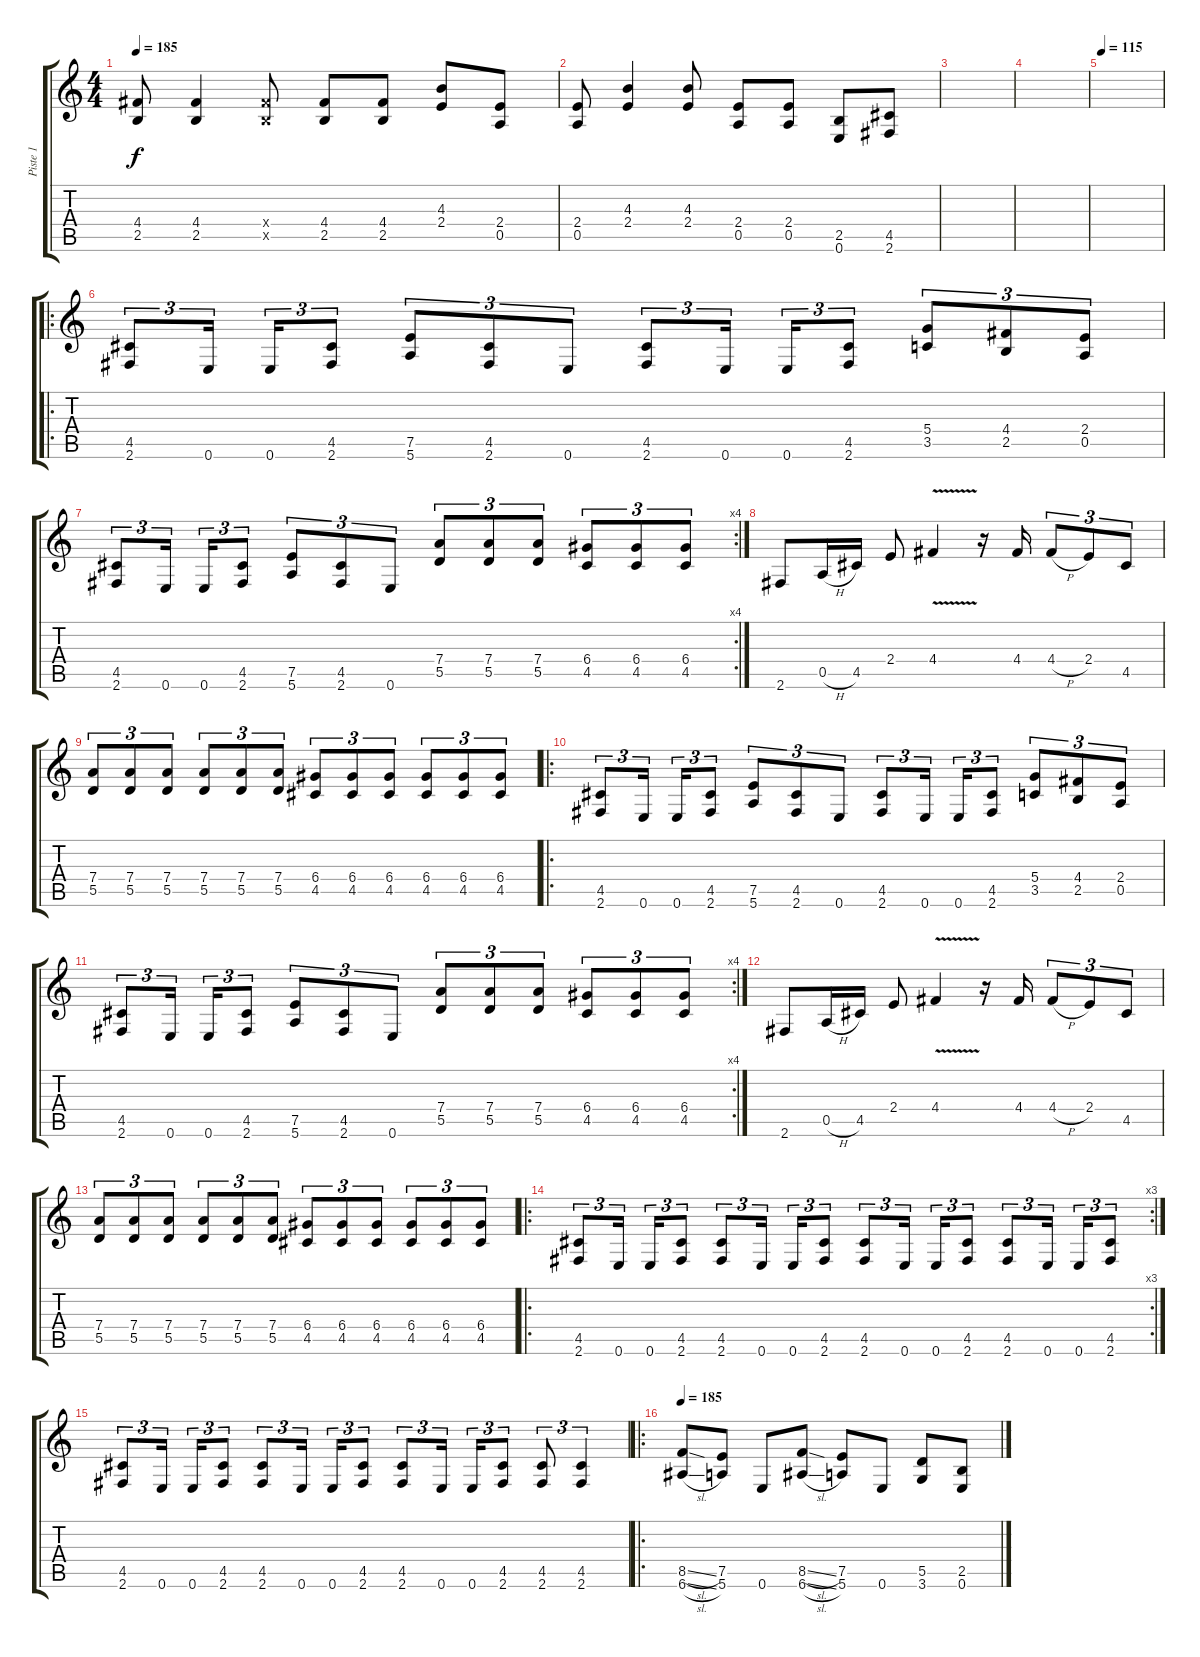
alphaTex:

\track ("Piste 1" "Piste 1") {instrument distortionguitar}
\staff {score tabs}
\tuning (E4 B3 G3 D3 A2 E2) {hide}
\ts (4 4)
\tempo 185
\clef g2
\ks c
(4.4 2.5).8{dy f} (4.4 2.5).4 (4.4{x} 2.5{x}).8 (4.4 2.5).8 (4.4 2.5).8 (4.3 2.4).8 (2.4 0.5).8 |
(2.4 0.5).8 (4.3 2.4).4 (4.3 2.4).8 (2.4 0.5).8 (2.4 0.5).8 (2.5 0.6).8 (4.5 2.6).8 |
|
|
\tempo 115
|
\ro
(4.5 2.6).8{tu (3 2)} 0.6.16{tu (3 2) beam splitsecondary} 0.6.16{tu (3 2)} (4.5 2.6).8{tu (3 2)} (7.5 5.6).8{tu (3 2)} (4.5 2.6).8{tu (3 2)} 0.6.8{tu (3 2)} (4.5 2.6).8{tu (3 2)} 0.6.16{tu (3 2) beam splitsecondary} 0.6.16{tu (3 2)} (4.5 2.6).8{tu (3 2)} (5.4 3.5).8{tu (3 2)} (4.4 2.5).8{tu (3 2)} (2.4 0.5).8{tu (3 2)} |
\rc 4
(4.5 2.6).8{tu (3 2)} 0.6.16{tu (3 2) beam splitsecondary} 0.6.16{tu (3 2)} (4.5 2.6).8{tu (3 2)} (7.5 5.6).8{tu (3 2)} (4.5 2.6).8{tu (3 2)} 0.6.8{tu (3 2)} (7.4 5.5).8{tu (3 2)} (7.4 5.5).8{tu (3 2)} (7.4 5.5).8{tu (3 2)} (6.4 4.5).8{tu (3 2)} (6.4 4.5).8{tu (3 2)} (6.4 4.5).8{tu (3 2)} |
2.6.8 0.5{h}.16 4.5.16 2.4.8 4.4{v}.4 r.16 4.4.16 4.4{h}.8{tu (3 2)} 2.4.8{tu (3 2)} 4.5.8{tu (3 2)} |
(7.4 5.5).8{tu (3 2)} (7.4 5.5).8{tu (3 2)} (7.4 5.5).8{tu (3 2)} (7.4 5.5).8{tu (3 2)} (7.4 5.5).8{tu (3 2)} (7.4 5.5).8{tu (3 2)} (6.4 4.5).8{tu (3 2)} (6.4 4.5).8{tu (3 2)} (6.4 4.5).8{tu (3 2)} (6.4 4.5).8{tu (3 2)} (6.4 4.5).8{tu (3 2)} (6.4 4.5).8{tu (3 2)} |
\ro
(4.5 2.6).8{tu (3 2)} 0.6.16{tu (3 2) beam splitsecondary} 0.6.16{tu (3 2)} (4.5 2.6).8{tu (3 2)} (7.5 5.6).8{tu (3 2)} (4.5 2.6).8{tu (3 2)} 0.6.8{tu (3 2)} (4.5 2.6).8{tu (3 2)} 0.6.16{tu (3 2) beam splitsecondary} 0.6.16{tu (3 2)} (4.5 2.6).8{tu (3 2)} (5.4 3.5).8{tu (3 2)} (4.4 2.5).8{tu (3 2)} (2.4 0.5).8{tu (3 2)} |
\rc 4
(4.5 2.6).8{tu (3 2)} 0.6.16{tu (3 2) beam splitsecondary} 0.6.16{tu (3 2)} (4.5 2.6).8{tu (3 2)} (7.5 5.6).8{tu (3 2)} (4.5 2.6).8{tu (3 2)} 0.6.8{tu (3 2)} (7.4 5.5).8{tu (3 2)} (7.4 5.5).8{tu (3 2)} (7.4 5.5).8{tu (3 2)} (6.4 4.5).8{tu (3 2)} (6.4 4.5).8{tu (3 2)} (6.4 4.5).8{tu (3 2)} |
2.6.8 0.5{h}.16 4.5.16 2.4.8 4.4{v}.4 r.16 4.4.16 4.4{h}.8{tu (3 2)} 2.4.8{tu (3 2)} 4.5.8{tu (3 2)} |
(7.4 5.5).8{tu (3 2)} (7.4 5.5).8{tu (3 2)} (7.4 5.5).8{tu (3 2)} (7.4 5.5).8{tu (3 2)} (7.4 5.5).8{tu (3 2)} (7.4 5.5).8{tu (3 2)} (6.4 4.5).8{tu (3 2)} (6.4 4.5).8{tu (3 2)} (6.4 4.5).8{tu (3 2)} (6.4 4.5).8{tu (3 2)} (6.4 4.5).8{tu (3 2)} (6.4 4.5).8{tu (3 2)} |
\ro
\rc 3
(4.5 2.6).8{tu (3 2)} 0.6.16{tu (3 2) beam splitsecondary} 0.6.16{tu (3 2)} (4.5 2.6).8{tu (3 2)} (4.5 2.6).8{tu (3 2)} 0.6.16{tu (3 2) beam splitsecondary} 0.6.16{tu (3 2)} (4.5 2.6).8{tu (3 2)} (4.5 2.6).8{tu (3 2)} 0.6.16{tu (3 2) beam splitsecondary} 0.6.16{tu (3 2)} (4.5 2.6).8{tu (3 2)} (4.5 2.6).8{tu (3 2)} 0.6.16{tu (3 2) beam splitsecondary} 0.6.16{tu (3 2)} (4.5 2.6).8{tu (3 2)} |
(4.5 2.6).8{tu (3 2)} 0.6.16{tu (3 2) beam splitsecondary} 0.6.16{tu (3 2)} (4.5 2.6).8{tu (3 2)} (4.5 2.6).8{tu (3 2)} 0.6.16{tu (3 2) beam splitsecondary} 0.6.16{tu (3 2)} (4.5 2.6).8{tu (3 2)} (4.5 2.6).8{tu (3 2)} 0.6.16{tu (3 2) beam splitsecondary} 0.6.16{tu (3 2)} (4.5 2.6).8{tu (3 2)} (4.5 2.6).8{tu (3 2)} (4.5 2.6).4{tu (3 2)} |
\ro
\tempo 185
(8.5{sl} 6.6{sl}).8 (7.5 5.6).8 0.6.8 (8.5{sl} 6.6{sl}).8 (7.5 5.6).8 0.6.8 (5.5 3.6).8 (2.5 0.6).8
